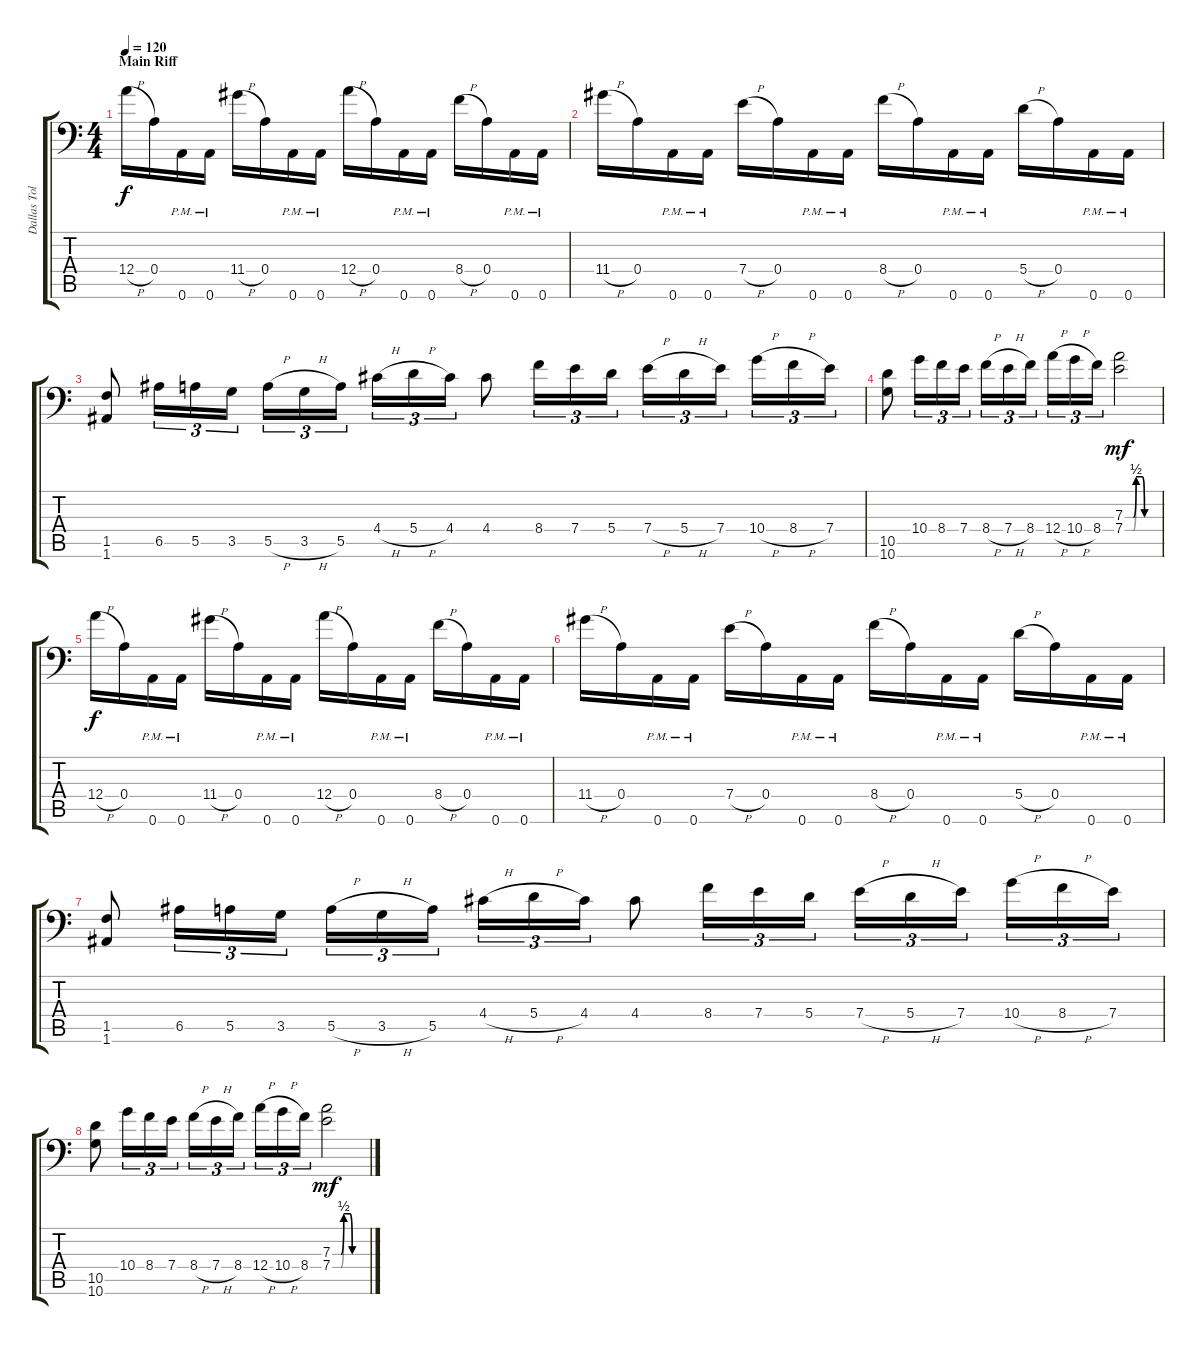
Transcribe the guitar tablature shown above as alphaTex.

\track ("Dallas Toler-Wade" "Dallas Tol") {instrument distortionguitar}
\staff {score tabs}
\tuning (B3 Gb3 D3 A2 E2 A1) {hide}
\ts (4 4)
\section ("" "Main Riff")
\tempo 120
\clef f4
\ks c
12.4{h}.16{dy f} 0.4.16 0.6{pm}.16 0.6{pm}.16 11.4{h}.16 0.4.16 0.6{pm}.16 0.6{pm}.16 12.4{h}.16 0.4.16 0.6{pm}.16 0.6{pm}.16 8.4{h}.16 0.4.16 0.6{pm}.16 0.6{pm}.16 |
11.4{h}.16 0.4.16 0.6{pm}.16 0.6{pm}.16 7.4{h}.16 0.4.16 0.6{pm}.16 0.6{pm}.16 8.4{h}.16 0.4.16 0.6{pm}.16 0.6{pm}.16 5.4{h}.16 0.4.16 0.6{pm}.16 0.6{pm}.16 |
(1.5 1.6).8 6.5.16{tu (3 2)} 5.5.16{tu (3 2)} 3.5.16{tu (3 2)} 5.5{h}.16{tu (3 2)} 3.5{h}.16{tu (3 2)} 5.5.16{tu (3 2) beam splitsecondary} 4.4{h}.16{tu (3 2)} 5.4{h}.16{tu (3 2)} 4.4.16{tu (3 2)} 4.4.8 8.4.16{tu (3 2)} 7.4.16{tu (3 2)} 5.4.16{tu (3 2)} 7.4{h}.16{tu (3 2)} 5.4{h}.16{tu (3 2)} 7.4.16{tu (3 2) beam splitsecondary} 10.4{h}.16{tu (3 2)} 8.4{h}.16{tu (3 2)} 7.4.16{tu (3 2)} |
(10.5 10.6).8 10.4.16{tu (3 2)} 8.4.16{tu (3 2)} 7.4.16{tu (3 2)} 8.4{h}.16{tu (3 2)} 7.4{h}.16{tu (3 2)} 8.4.16{tu (3 2) beam splitsecondary} 12.4{h}.16{tu (3 2)} 10.4{h}.16{tu (3 2)} 8.4.16{tu (3 2)} (7.3{be (custom 0 0 15 0 20 2 31 2 35 0 50 0 60 0)} 7.4{be (custom 0 0 15 0 20 2 25 2 30 2 35 0 50 0 60 0)}).2{dy mf} |
12.4{h}.16{dy f} 0.4.16 0.6{pm}.16 0.6{pm}.16 11.4{h}.16 0.4.16 0.6{pm}.16 0.6{pm}.16 12.4{h}.16 0.4.16 0.6{pm}.16 0.6{pm}.16 8.4{h}.16 0.4.16 0.6{pm}.16 0.6{pm}.16 |
11.4{h}.16 0.4.16 0.6{pm}.16 0.6{pm}.16 7.4{h}.16 0.4.16 0.6{pm}.16 0.6{pm}.16 8.4{h}.16 0.4.16 0.6{pm}.16 0.6{pm}.16 5.4{h}.16 0.4.16 0.6{pm}.16 0.6{pm}.16 |
(1.5 1.6).8 6.5.16{tu (3 2)} 5.5.16{tu (3 2)} 3.5.16{tu (3 2)} 5.5{h}.16{tu (3 2)} 3.5{h}.16{tu (3 2)} 5.5.16{tu (3 2) beam splitsecondary} 4.4{h}.16{tu (3 2)} 5.4{h}.16{tu (3 2)} 4.4.16{tu (3 2)} 4.4.8 8.4.16{tu (3 2)} 7.4.16{tu (3 2)} 5.4.16{tu (3 2)} 7.4{h}.16{tu (3 2)} 5.4{h}.16{tu (3 2)} 7.4.16{tu (3 2) beam splitsecondary} 10.4{h}.16{tu (3 2)} 8.4{h}.16{tu (3 2)} 7.4.16{tu (3 2)} |
(10.5 10.6).8 10.4.16{tu (3 2)} 8.4.16{tu (3 2)} 7.4.16{tu (3 2)} 8.4{h}.16{tu (3 2)} 7.4{h}.16{tu (3 2)} 8.4.16{tu (3 2) beam splitsecondary} 12.4{h}.16{tu (3 2)} 10.4{h}.16{tu (3 2)} 8.4.16{tu (3 2)} (7.3{be (custom 0 0 15 0 20 2 31 2 35 0 50 0 60 0)} 7.4{be (custom 0 0 15 0 20 2 25 2 30 2 35 0 50 0 60 0)}).2{dy mf}
